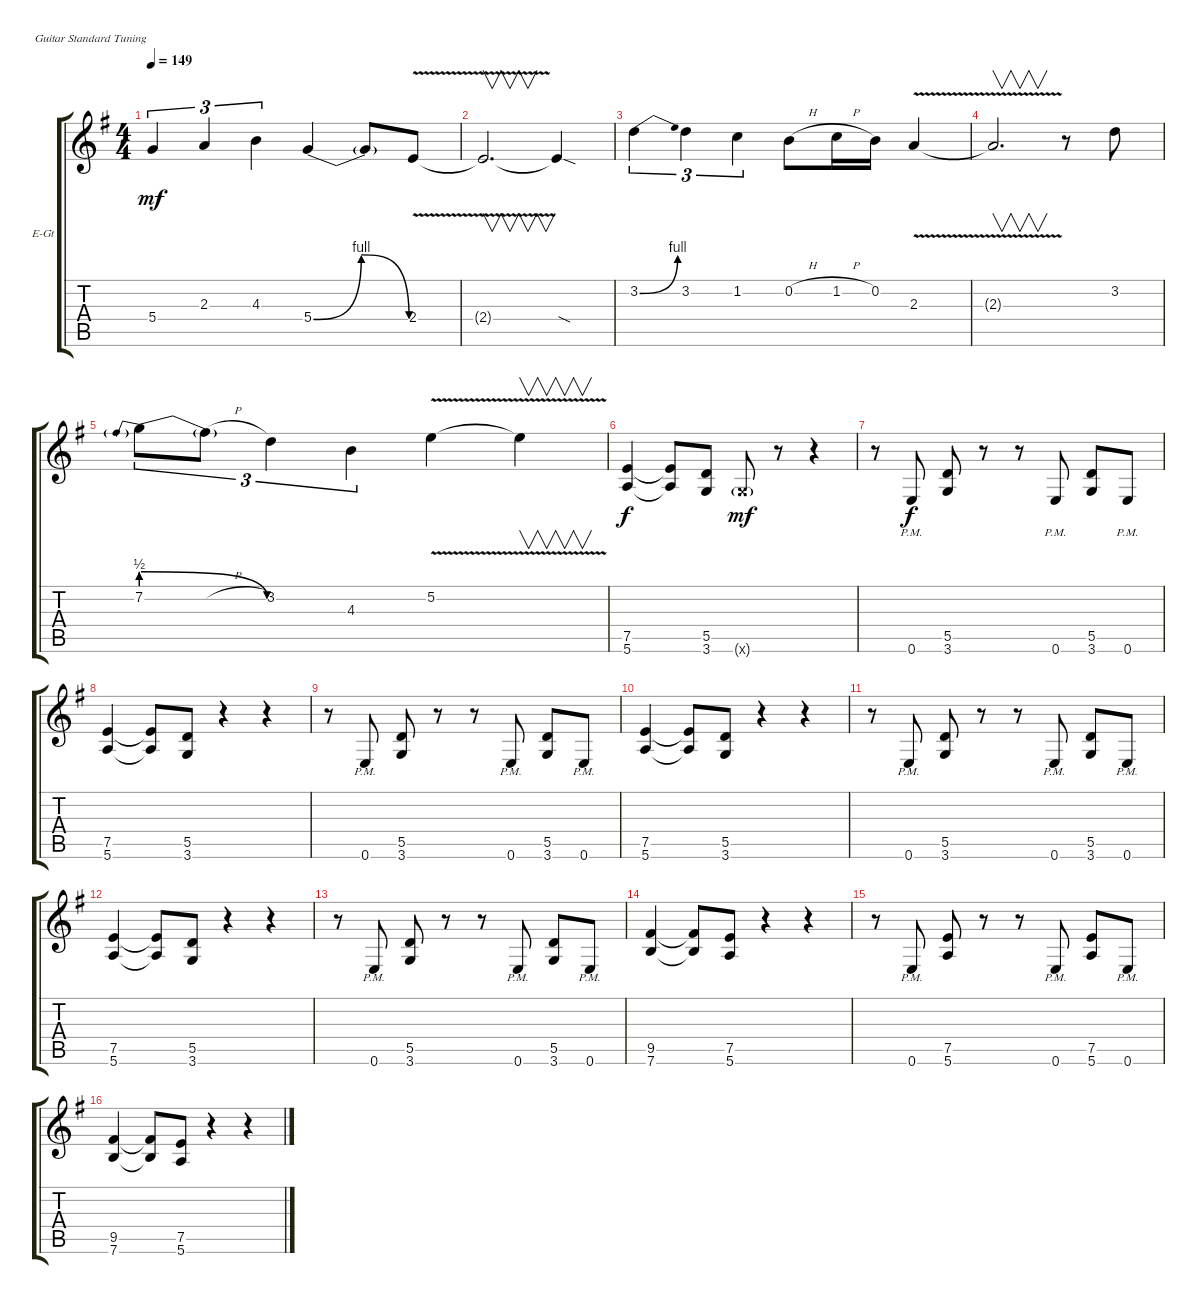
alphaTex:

\defaultSystemsLayout 4
\bracketExtendMode groupsimilarinstruments
\firstSystemTrackNameOrientation horizontal
\otherSystemsTrackNameOrientation horizontal
\track ("Lead Guitar II" "E-Gt") {instrument distortionguitar}
\staff {score tabs}
\tuning (E4 B3 G3 D3 A2 E2)
\ts (4 4)
\tempo 149
\clef g2
\scale
0.5
\ks eminor
5.4.4{tu (3 2) dy mf} 2.3.4{tu (3 2)} 4.3.4{tu (3 2)} 5.4{be (bendrelease 0 0 10.2 4 20.4 4 30 0)}.4 5.4{t}.8 2.4{v}.8 |
\scale
0.5 2.4{t}.2{v d} 2.4{sod t}.4 |
\scale
0.5 3.2{be (bend 0 0 15 4)}.4{tu (3 2)} 3.2.4{tu (3 2)} 1.2.4{tu (3 2)} 0.2{h}.8 1.2{h}.16 0.2.16 2.3{v}.4 |
\scale
0.5 2.3{t}.2{v d} r.8 3.2.8 |
\scale
0.5 7.2{be (prebendrelease 0 2 15 0)}.8{tu (3 2)} 7.2{h t}.8{tu (3 2)} 3.2.4{tu (3 2)} 4.3.4{tu (3 2)} 5.2{v}.4 5.2{t}.4{v} |
\scale
0.5 (7.5 5.6).4{dy f} (7.5{t} 5.6{t}).8 (5.5 3.6).8 3.6{g x}.8{dy mf} r.8 r.4 |
\scale
0.5 r.8 0.6{pm}.8{dy f} (5.5 3.6).8 r.8 r.8 0.6{pm}.8 (5.5 3.6).8 0.6{pm}.8 |
\scale
0.5 (7.5 5.6).4 (7.5{t} 5.6{t}).8 (5.5 3.6).8 r.4 r.4 |
\scale
0.5 r.8 0.6{pm}.8 (5.5 3.6).8 r.8 r.8 0.6{pm}.8 (5.5 3.6).8 0.6{pm}.8 |
\scale
0.5 (7.5 5.6).4 (7.5{t} 5.6{t}).8 (5.5 3.6).8 r.4 r.4 |
\scale
0.5 r.8 0.6{pm}.8 (5.5 3.6).8 r.8 r.8 0.6{pm}.8 (5.5 3.6).8 0.6{pm}.8 |
\scale
0.5 (7.5 5.6).4 (7.5{t} 5.6{t}).8 (5.5 3.6).8 r.4 r.4 |
\scale
0.5 r.8 0.6{pm}.8 (5.5 3.6).8 r.8 r.8 0.6{pm}.8 (5.5 3.6).8 0.6{pm}.8 |
\scale
0.5 (9.5 7.6).4 (9.5{t} 7.6{t}).8 (7.5 5.6).8 r.4 r.4 |
\scale
0.5 r.8 0.6{pm}.8 (7.5 5.6).8 r.8 r.8 0.6{pm}.8 (7.5 5.6).8 0.6{pm}.8 |
\scale
0.5 (9.5 7.6).4 (9.5{t} 7.6{t}).8 (7.5 5.6).8 r.4 r.4
